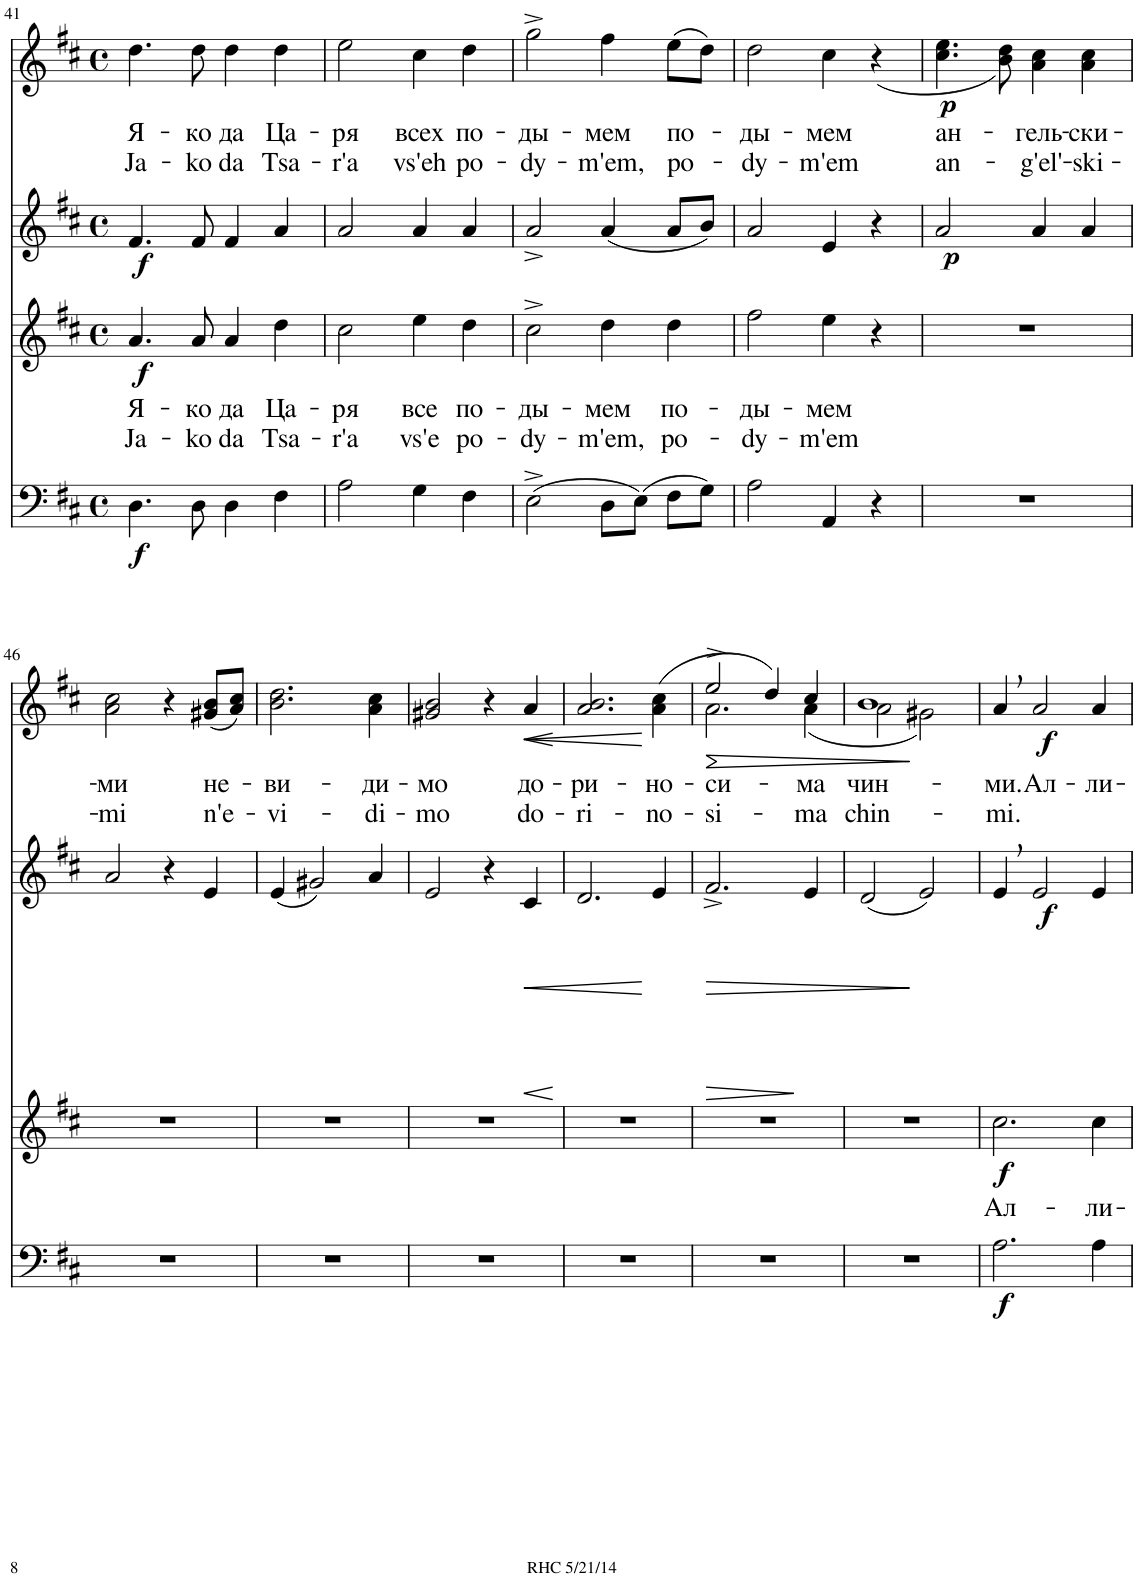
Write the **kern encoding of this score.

**kern	**dynam	**kern	**text	**text	**dynam	**kern	**dynam	**kern	**text	**text	**dynam
*part4	*part4	*part3	*part3	*part3	*part3	*part2	*part2	*part1	*part1	*part1	*part1
*staff4	*staff4	*staff3	*staff3	*staff3	*staff3	*staff2	*staff2	*staff1	*staff1	*staff1	*staff1
*I"Piano	*	*I"Piano	*	*	*	*I"Piano	*	*I"Piano	*	*	*
*I'Pno	*	*I'Pno	*	*	*	*I'Pno	*	*I'Pno	*	*	*
!!LO:PB:g=z
*clefF4	*	*clefG2	*	*	*	*clefG2	*	*clefG2	*	*	*
*k[f#c#]	*	*k[f#c#]	*	*	*	*k[f#c#]	*	*k[f#c#]	*	*	*
*M4/4	*	*M4/4	*	*	*	*M4/4	*	*M4/4	*	*	*
*met(c)	*	*met(c)	*	*	*	*met(c)	*	*met(c)	*	*	*
=41	=41	=41	=41	=41	=41	=41	=41	=41	=41	=41	=41
!	!LO:DY:b	!	!LO:LY:b	!LO:LY:b	!LO:DY:b	!	!LO:DY:b	!	!LO:LY:b	!LO:LY:b	!
4.D\	f	4.a/	Я-	Ja-	f	4.f#/	f	4.dd\	Я-	Ja-	.
!	!	!	!LO:LY:b	!LO:LY:b	!	!	!	!	!LO:LY:b	!LO:LY:b	!
8D\	.	8a/	-ко	-ko	.	8f#/	.	8dd\	-ко	-ko	.
!	!	!	!LO:LY:b	!LO:LY:b	!	!	!	!	!LO:LY:b	!LO:LY:b	!
4D\	.	4a/	да	da	.	4f#/	.	4dd\	да	da	.
!	!	!	!LO:LY:b	!LO:LY:b	!	!	!	!	!LO:LY:b	!LO:LY:b	!
4F#\	.	4dd\	Ца-	Tsa-	.	4a/	.	4dd\	Ца-	Tsa-	.
=42	=42	=42	=42	=42	=42	=42	=42	=42	=42	=42	=42
!	!	!	!LO:LY:b	!LO:LY:b	!	!	!	!	!LO:LY:b	!LO:LY:b	!
2A\	.	2cc#\	-ря	-r'a	.	2a/	.	2ee\	-ря	-r'a	.
!	!	!	!LO:LY:b	!LO:LY:b	!	!	!	!	!LO:LY:b	!LO:LY:b	!
4G\	.	4ee\	все	vs'e	.	4a/	.	4cc#\	всех	vs'eh	.
!	!	!	!LO:LY:b	!LO:LY:b	!	!	!	!	!LO:LY:b	!LO:LY:b	!
4F#\	.	4dd\	по-	po-	.	4a/	.	4dd\	по-	po-	.
=43	=43	=43	=43	=43	=43	=43	=43	=43	=43	=43	=43
!	!	!	!LO:LY:b	!LO:LY:b	!	!	!	!	!LO:LY:b	!LO:LY:b	!
(2E^\	.	2cc#^\	-ды-	-dy-	.	2a^/	.	2gg^\	-ды-	-dy-	.
!	!	!	!LO:LY:b	!LO:LY:b	!	!	!	!	!LO:LY:b	!LO:LY:b	!
8D\L	.	4dd\	-мем	-m'em,	.	(4a/	.	4ff#\	-мем	-m'em,	.
(8E\J)	.	.	.	.	.	.	.	.	.	.	.
!	!	!	!LO:LY:b	!LO:LY:b	!	!	!	!	!LO:LY:b	!LO:LY:b	!
8F#\L	.	4dd\	по-	po-	.	8a/L	.	(8ee\L	по-	po-	.
8G\J)	.	.	.	.	.	8b/J)	.	8dd\J)	.	.	.
=44	=44	=44	=44	=44	=44	=44	=44	=44	=44	=44	=44
!	!	!	!LO:LY:b	!LO:LY:b	!	!	!	!	!LO:LY:b	!LO:LY:b	!
2A\	.	2ff#\	-ды-	-dy-	.	2a/	.	2dd\	-ды-	-dy-	.
!	!	!	!LO:LY:b	!LO:LY:b	!	!	!	!	!LO:LY:b	!LO:LY:b	!
4AA/	.	4ee\	-мем	-m'em	.	4e/	.	4cc#\	-мем	-m'em	.
4r	.	4r	.	.	.	4r	.	(4r	.	.	.
=45	=45	=45	=45	=45	=45	=45	=45	=45	=45	=45	=45
!	!	!	!	!	!	!	!LO:DY:b	!	!LO:LY:b	!LO:LY:b	!LO:DY:b
1r	.	1r	.	.	.	2a/	p	4.cc#\ 4.ee\	ан-	an-	p
.	.	.	.	.	.	.	.	8b\ 8dd\)	.	.	.
!	!	!	!	!	!	!	!	!	!LO:LY:b	!LO:LY:b	!
.	.	.	.	.	.	4a/	.	4a\ 4cc#\	-гель-	-g'el'-	.
!	!	!	!	!	!	!	!	!	!LO:LY:b	!LO:LY:b	!
.	.	.	.	.	.	4a/	.	4a\ 4cc#\	-ски-	-ski-	.
!!LO:LB:g=z
=46	=46	=46	=46	=46	=46	=46	=46	=46	=46	=46	=46
*k[f#c#]	*	*k[f#c#]	*	*	*	*k[f#c#]	*	*k[f#c#]	*	*	*
!	!	!	!	!	!	!	!	!	!LO:LY:b	!LO:LY:b	!
1r	.	1r	.	.	.	2a/	.	2a\ 2cc#\	-ми	-mi	.
.	.	.	.	.	.	4r	.	4r	.	.	.
!	!	!	!	!	!	!	!	!	!LO:LY:b	!LO:LY:b	!
.	.	.	.	.	.	4e/	.	(8g#X/ 8b/L	не-	n'e-	.
.	.	.	.	.	.	.	.	8a/ 8cc#/J)	.	.	.
=47	=47	=47	=47	=47	=47	=47	=47	=47	=47	=47	=47
!	!	!	!	!	!	!	!	!	!LO:LY:b	!LO:LY:b	!
1r	.	1r	.	.	.	(4e/	.	2.b\ 2.dd\	-ви-	-vi-	.
.	.	.	.	.	.	2g#X/)	.	.	.	.	.
!	!	!	!	!	!	!	!	!	!LO:LY:b	!LO:LY:b	!
.	.	.	.	.	.	4a/	.	4a\ 4cc#\	-ди-	-di-	.
=48	=48	=48	=48	=48	=48	=48	=48	=48	=48	=48	=48
!	!	!	!	!	!	!	!	!	!LO:LY:b	!LO:LY:b	!
1r	.	1r	.	.	.	2e/	.	2g#X/ 2b/	-мо	-mo	.
.	.	.	.	.	.	4r	.	4r	.	.	.
!	!	!	!	!	!	!	!LO:HP:b	!	!LO:LY:b	!LO:LY:b	!LO:HP:b
.	.	.	.	.	.	4c#/	<	4a/	до-	do-	<
.	.	.	.	.	.	.	.	.	.	.	[
=49	=49	=49	=49	=49	=49	=49	=49	=49	=49	=49	=49
!	!	!	!	!	!	!	!LO:HP:b	!	!LO:LY:b	!LO:LY:b	!LO:HP:b
1r	.	1r	.	.	.	2.d/	<	2.a/ 2.b/	-ри-	-ri-	<
!	!	!	!	!	!	!	!	!	!LO:LY:b	!LO:LY:b	!
.	.	.	.	.	.	4e/	[	(4a\ 4cc#\	-но-	-no-	[
=50	=50	=50	=50	=50	=50	=50	=50	=50	=50	=50	=50
!	!	!	!	!	!	!	!	!	!LO:LY:b	!LO:LY:b	!LO:HP:b
*	*	*	*	*	*	*	*	*^	*	*	*
1r	.	1r	.	.	.	2.f#^/	.	2ee^/	2.a\	-си-	-si-	>
.	.	.	.	.	.	.	.	4dd/)	.	.	.	.
!	!	!	!	!	!	!	!LO:HP:n=1:b	!	!	!LO:LY:b	!LO:LY:b	!
.	.	.	.	.	.	4e/	[ >	4cc#/	(4a\	-мa	-ma	.
=51	=51	=51	=51	=51	=51	=51	=51	=51	=51	=51	=51	=51
!	!	!	!	!	!	!	!	!	!	!LO:LY:b	!LO:LY:b	!
1r	.	1r	.	.	.	(2d/	.	1b	2a\	чин-	chin-	.
.	.	.	.	.	.	2e/)	]	.	2g#X\)	.	.	]
=52	=52	=52	=52	=52	=52	=52	=52	=52	=52	=52	=52	=52
!	!LO:DY:b	!	!LO:LY:b	!	!LO:DY:b	!	!	!	!	!LO:LY:b	!LO:LY:b	!
*	*	*	*	*	*	*	*	*v	*v	*	*	*
2.A\	f	2.cc#\	Ал-	.	f	4e,/	.	4a,/	-ми.	-mi.	.
!	!	!	!	!	!	!	!LO:DY:b	!	!LO:LY:b	!	!LO:DY:b
.	.	.	.	.	.	2e/	f	2a/	Ал-	.	f
!	!	!	!LO:LY:b	!	!	!	!	!	!LO:LY:b	!	!
4A\	.	4cc#\	-ли-	.	.	4e/	.	4a/	-ли-	.	.
=	=	=	=	=	=	=	=	=	=	=	=
*-	*-	*-	*-	*-	*-	*-	*-	*-	*-	*-	*-
